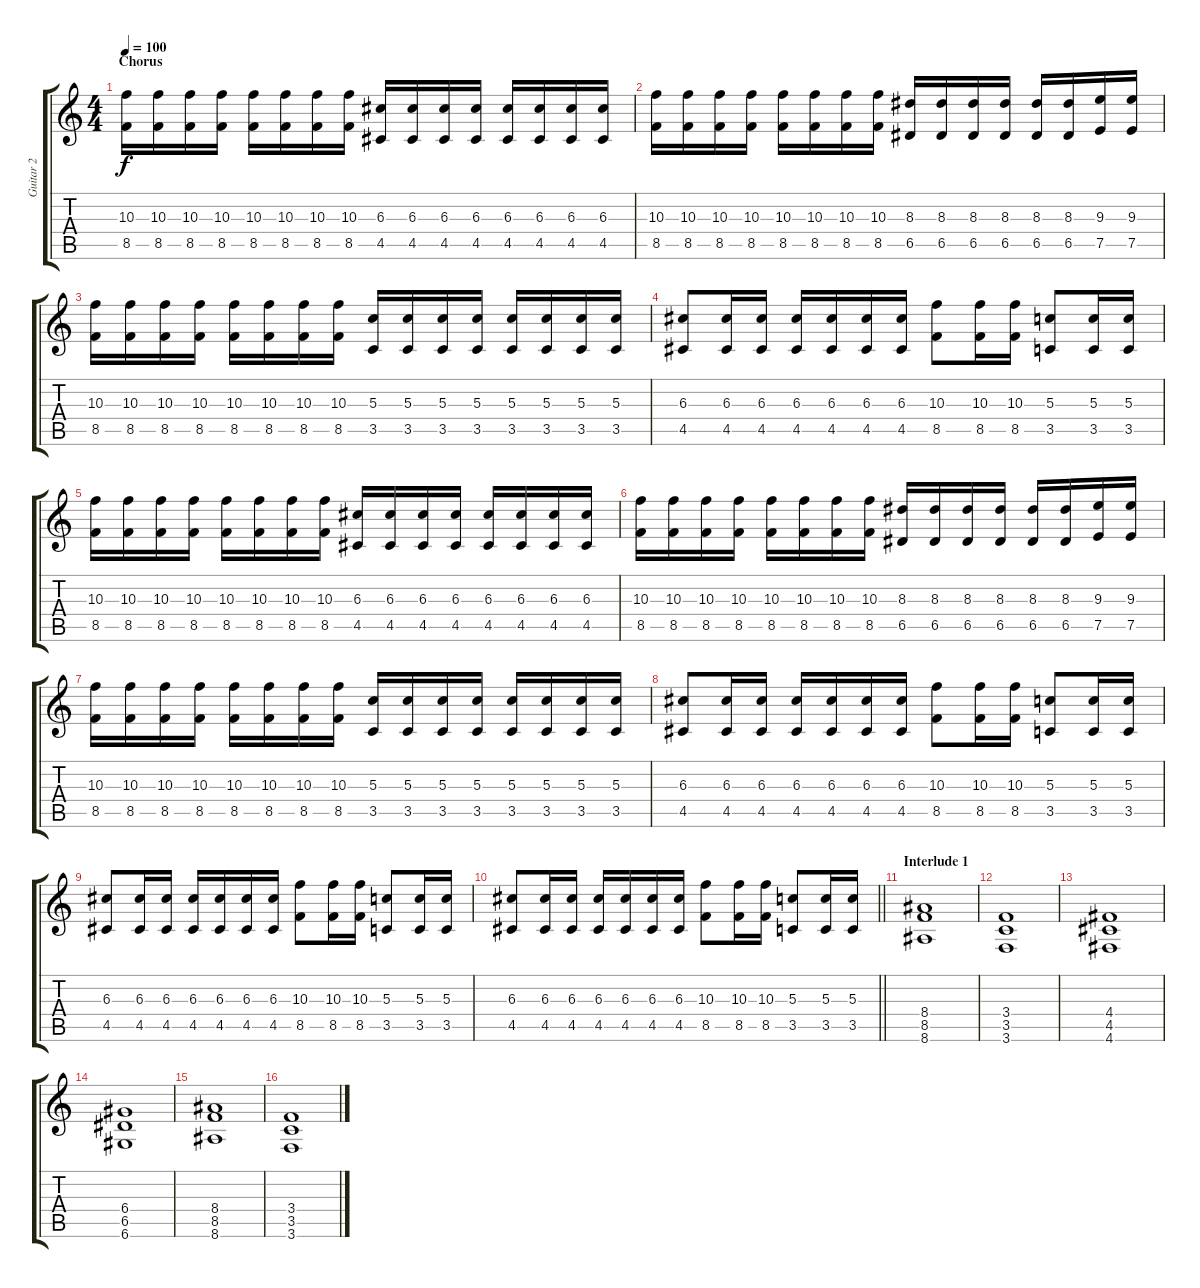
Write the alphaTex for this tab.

\track ("Guitar 2" "Guitar 2") {instrument overdrivenguitar}
\staff {score tabs}
\tuning (E4 B3 G3 D3 A2 D2) {hide}
\ts (4 4)
\section ("" "Chorus")
\tempo 100
\clef g2
\ks c
(10.3 8.5).16{dy f volume 10} (10.3 8.5).16 (10.3 8.5).16 (10.3 8.5).16 (10.3 8.5).16 (10.3 8.5).16 (10.3 8.5).16 (10.3 8.5).16 (6.3 4.5).16 (6.3 4.5).16 (6.3 4.5).16 (6.3 4.5).16 (6.3 4.5).16 (6.3 4.5).16 (6.3 4.5).16 (6.3 4.5).16 |
(10.3 8.5).16 (10.3 8.5).16 (10.3 8.5).16 (10.3 8.5).16 (10.3 8.5).16 (10.3 8.5).16 (10.3 8.5).16 (10.3 8.5).16 (8.3 6.5).16 (8.3 6.5).16 (8.3 6.5).16 (8.3 6.5).16 (8.3 6.5).16 (8.3 6.5).16 (9.3 7.5).16 (9.3 7.5).16 |
(10.3 8.5).16 (10.3 8.5).16 (10.3 8.5).16 (10.3 8.5).16 (10.3 8.5).16 (10.3 8.5).16 (10.3 8.5).16 (10.3 8.5).16 (5.3 3.5).16 (5.3 3.5).16 (5.3 3.5).16 (5.3 3.5).16 (5.3 3.5).16 (5.3 3.5).16 (5.3 3.5).16 (5.3 3.5).16 |
(6.3 4.5).8 (6.3 4.5).16 (6.3 4.5).16 (6.3 4.5).16 (6.3 4.5).16 (6.3 4.5).16 (6.3 4.5).16 (10.3 8.5).8 (10.3 8.5).16 (10.3 8.5).16 (5.3 3.5).8 (5.3 3.5).16 (5.3 3.5).16 |
(10.3 8.5).16 (10.3 8.5).16 (10.3 8.5).16 (10.3 8.5).16 (10.3 8.5).16 (10.3 8.5).16 (10.3 8.5).16 (10.3 8.5).16 (6.3 4.5).16 (6.3 4.5).16 (6.3 4.5).16 (6.3 4.5).16 (6.3 4.5).16 (6.3 4.5).16 (6.3 4.5).16 (6.3 4.5).16 |
(10.3 8.5).16 (10.3 8.5).16 (10.3 8.5).16 (10.3 8.5).16 (10.3 8.5).16 (10.3 8.5).16 (10.3 8.5).16 (10.3 8.5).16 (8.3 6.5).16 (8.3 6.5).16 (8.3 6.5).16 (8.3 6.5).16 (8.3 6.5).16 (8.3 6.5).16 (9.3 7.5).16 (9.3 7.5).16 |
(10.3 8.5).16 (10.3 8.5).16 (10.3 8.5).16 (10.3 8.5).16 (10.3 8.5).16 (10.3 8.5).16 (10.3 8.5).16 (10.3 8.5).16 (5.3 3.5).16 (5.3 3.5).16 (5.3 3.5).16 (5.3 3.5).16 (5.3 3.5).16 (5.3 3.5).16 (5.3 3.5).16 (5.3 3.5).16 |
(6.3 4.5).8 (6.3 4.5).16 (6.3 4.5).16 (6.3 4.5).16 (6.3 4.5).16 (6.3 4.5).16 (6.3 4.5).16 (10.3 8.5).8 (10.3 8.5).16 (10.3 8.5).16 (5.3 3.5).8 (5.3 3.5).16 (5.3 3.5).16 |
(6.3 4.5).8 (6.3 4.5).16 (6.3 4.5).16 (6.3 4.5).16 (6.3 4.5).16 (6.3 4.5).16 (6.3 4.5).16 (10.3 8.5).8 (10.3 8.5).16 (10.3 8.5).16 (5.3 3.5).8 (5.3 3.5).16 (5.3 3.5).16 |
\barLineRight lightlight
(6.3 4.5).8 (6.3 4.5).16 (6.3 4.5).16 (6.3 4.5).16 (6.3 4.5).16 (6.3 4.5).16 (6.3 4.5).16 (10.3 8.5).8 (10.3 8.5).16 (10.3 8.5).16 (5.3 3.5).8 (5.3 3.5).16 (5.3 3.5).16 |
\section ("" "Interlude 1")
(8.4 8.5 8.6).1{instrument electricguitarclean} |
(3.4 3.5 3.6).1 |
(4.4 4.5 4.6).1 |
(6.4 6.5 6.6).1 |
(8.4 8.5 8.6).1 |
(3.4 3.5 3.6).1
